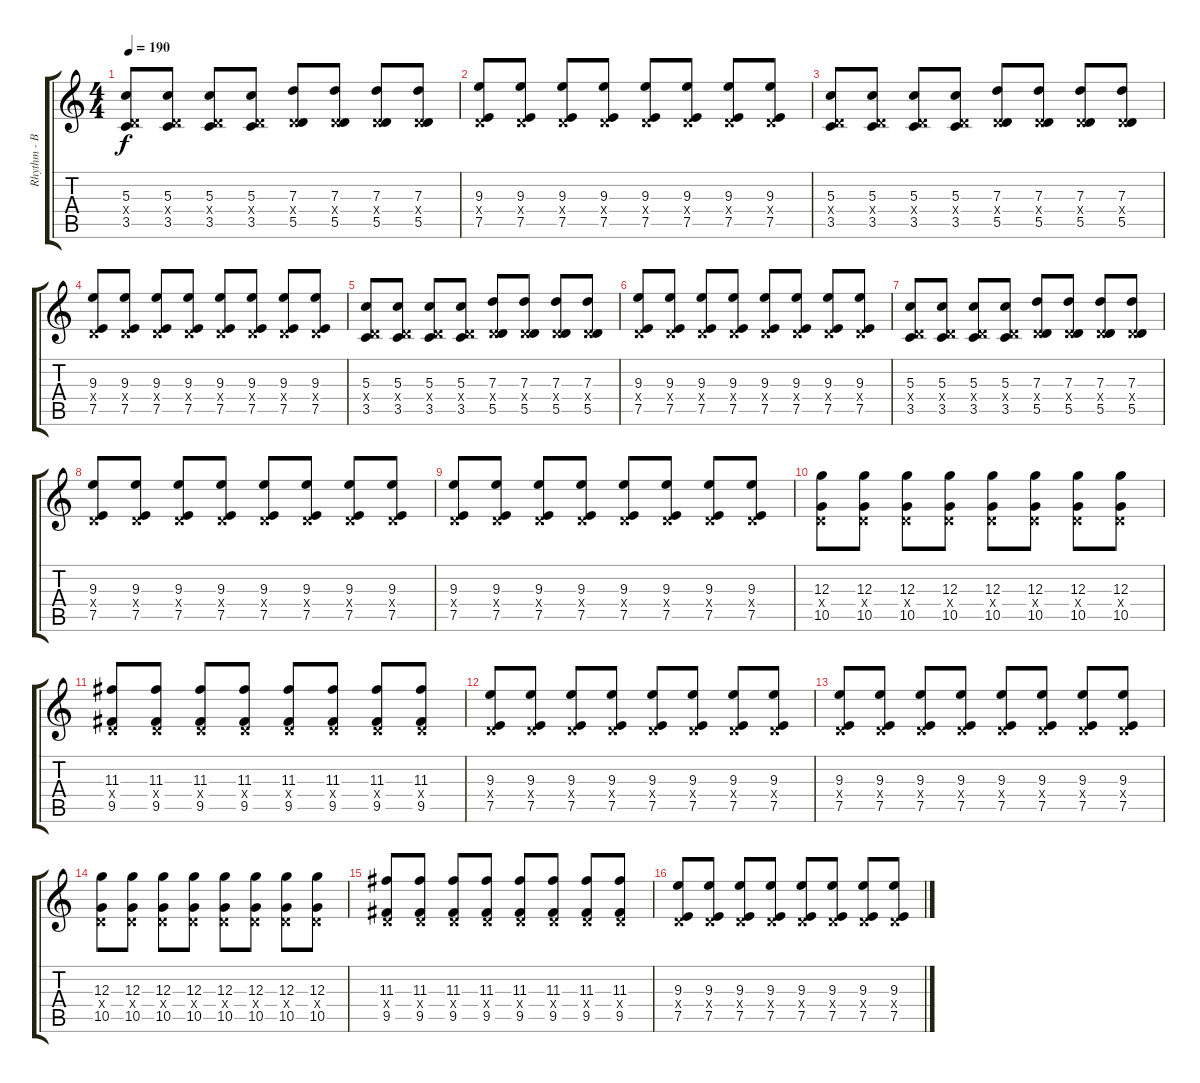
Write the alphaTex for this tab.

\track ("Rhythm - Bizzy D." "Rhythm - B") {instrument distortionguitar}
\staff {score tabs}
\tuning (E4 B3 G3 D3 A2 E2) {hide}
\ts (4 4)
\tempo 190
\clef g2
\ks c
(5.3 0.4{x} 3.5).8{dy f} (5.3 0.4{x} 3.5).8 (5.3 0.4{x} 3.5).8 (5.3 0.4{x} 3.5).8 (7.3 0.4{x} 5.5).8 (7.3 0.4{x} 5.5).8 (7.3 0.4{x} 5.5).8 (7.3 0.4{x} 5.5).8 |
(9.3 0.4{x} 7.5).8 (9.3 0.4{x} 7.5).8 (9.3 0.4{x} 7.5).8 (9.3 0.4{x} 7.5).8 (9.3 0.4{x} 7.5).8 (9.3 0.4{x} 7.5).8 (9.3 0.4{x} 7.5).8 (9.3 0.4{x} 7.5).8 |
(5.3 0.4{x} 3.5).8 (5.3 0.4{x} 3.5).8 (5.3 0.4{x} 3.5).8 (5.3 0.4{x} 3.5).8 (7.3 0.4{x} 5.5).8 (7.3 0.4{x} 5.5).8 (7.3 0.4{x} 5.5).8 (7.3 0.4{x} 5.5).8 |
(9.3 0.4{x} 7.5).8 (9.3 0.4{x} 7.5).8 (9.3 0.4{x} 7.5).8 (9.3 0.4{x} 7.5).8 (9.3 0.4{x} 7.5).8 (9.3 0.4{x} 7.5).8 (9.3 0.4{x} 7.5).8 (9.3 0.4{x} 7.5).8 |
(5.3 0.4{x} 3.5).8 (5.3 0.4{x} 3.5).8 (5.3 0.4{x} 3.5).8 (5.3 0.4{x} 3.5).8 (7.3 0.4{x} 5.5).8 (7.3 0.4{x} 5.5).8 (7.3 0.4{x} 5.5).8 (7.3 0.4{x} 5.5).8 |
(9.3 0.4{x} 7.5).8 (9.3 0.4{x} 7.5).8 (9.3 0.4{x} 7.5).8 (9.3 0.4{x} 7.5).8 (9.3 0.4{x} 7.5).8 (9.3 0.4{x} 7.5).8 (9.3 0.4{x} 7.5).8 (9.3 0.4{x} 7.5).8 |
(5.3 0.4{x} 3.5).8 (5.3 0.4{x} 3.5).8 (5.3 0.4{x} 3.5).8 (5.3 0.4{x} 3.5).8 (7.3 0.4{x} 5.5).8 (7.3 0.4{x} 5.5).8 (7.3 0.4{x} 5.5).8 (7.3 0.4{x} 5.5).8 |
(9.3 0.4{x} 7.5).8 (9.3 0.4{x} 7.5).8 (9.3 0.4{x} 7.5).8 (9.3 0.4{x} 7.5).8 (9.3 0.4{x} 7.5).8 (9.3 0.4{x} 7.5).8 (9.3 0.4{x} 7.5).8 (9.3 0.4{x} 7.5).8 |
(9.3 0.4{x} 7.5).8 (9.3 0.4{x} 7.5).8 (9.3 0.4{x} 7.5).8 (9.3 0.4{x} 7.5).8 (9.3 0.4{x} 7.5).8 (9.3 0.4{x} 7.5).8 (9.3 0.4{x} 7.5).8 (9.3 0.4{x} 7.5).8 |
(12.3 0.4{x} 10.5).8 (12.3 0.4{x} 10.5).8 (12.3 0.4{x} 10.5).8 (12.3 0.4{x} 10.5).8 (12.3 0.4{x} 10.5).8 (12.3 0.4{x} 10.5).8 (12.3 0.4{x} 10.5).8 (12.3 0.4{x} 10.5).8 |
(11.3 0.4{x} 9.5).8 (11.3 0.4{x} 9.5).8 (11.3 0.4{x} 9.5).8 (11.3 0.4{x} 9.5).8 (11.3 0.4{x} 9.5).8 (11.3 0.4{x} 9.5).8 (11.3 0.4{x} 9.5).8 (11.3 0.4{x} 9.5).8 |
(9.3 0.4{x} 7.5).8 (9.3 0.4{x} 7.5).8 (9.3 0.4{x} 7.5).8 (9.3 0.4{x} 7.5).8 (9.3 0.4{x} 7.5).8 (9.3 0.4{x} 7.5).8 (9.3 0.4{x} 7.5).8 (9.3 0.4{x} 7.5).8 |
(9.3 0.4{x} 7.5).8 (9.3 0.4{x} 7.5).8 (9.3 0.4{x} 7.5).8 (9.3 0.4{x} 7.5).8 (9.3 0.4{x} 7.5).8 (9.3 0.4{x} 7.5).8 (9.3 0.4{x} 7.5).8 (9.3 0.4{x} 7.5).8 |
(12.3 0.4{x} 10.5).8 (12.3 0.4{x} 10.5).8 (12.3 0.4{x} 10.5).8 (12.3 0.4{x} 10.5).8 (12.3 0.4{x} 10.5).8 (12.3 0.4{x} 10.5).8 (12.3 0.4{x} 10.5).8 (12.3 0.4{x} 10.5).8 |
(11.3 0.4{x} 9.5).8 (11.3 0.4{x} 9.5).8 (11.3 0.4{x} 9.5).8 (11.3 0.4{x} 9.5).8 (11.3 0.4{x} 9.5).8 (11.3 0.4{x} 9.5).8 (11.3 0.4{x} 9.5).8 (11.3 0.4{x} 9.5).8 |
(9.3 0.4{x} 7.5).8 (9.3 0.4{x} 7.5).8 (9.3 0.4{x} 7.5).8 (9.3 0.4{x} 7.5).8 (9.3 0.4{x} 7.5).8 (9.3 0.4{x} 7.5).8 (9.3 0.4{x} 7.5).8 (9.3 0.4{x} 7.5).8
